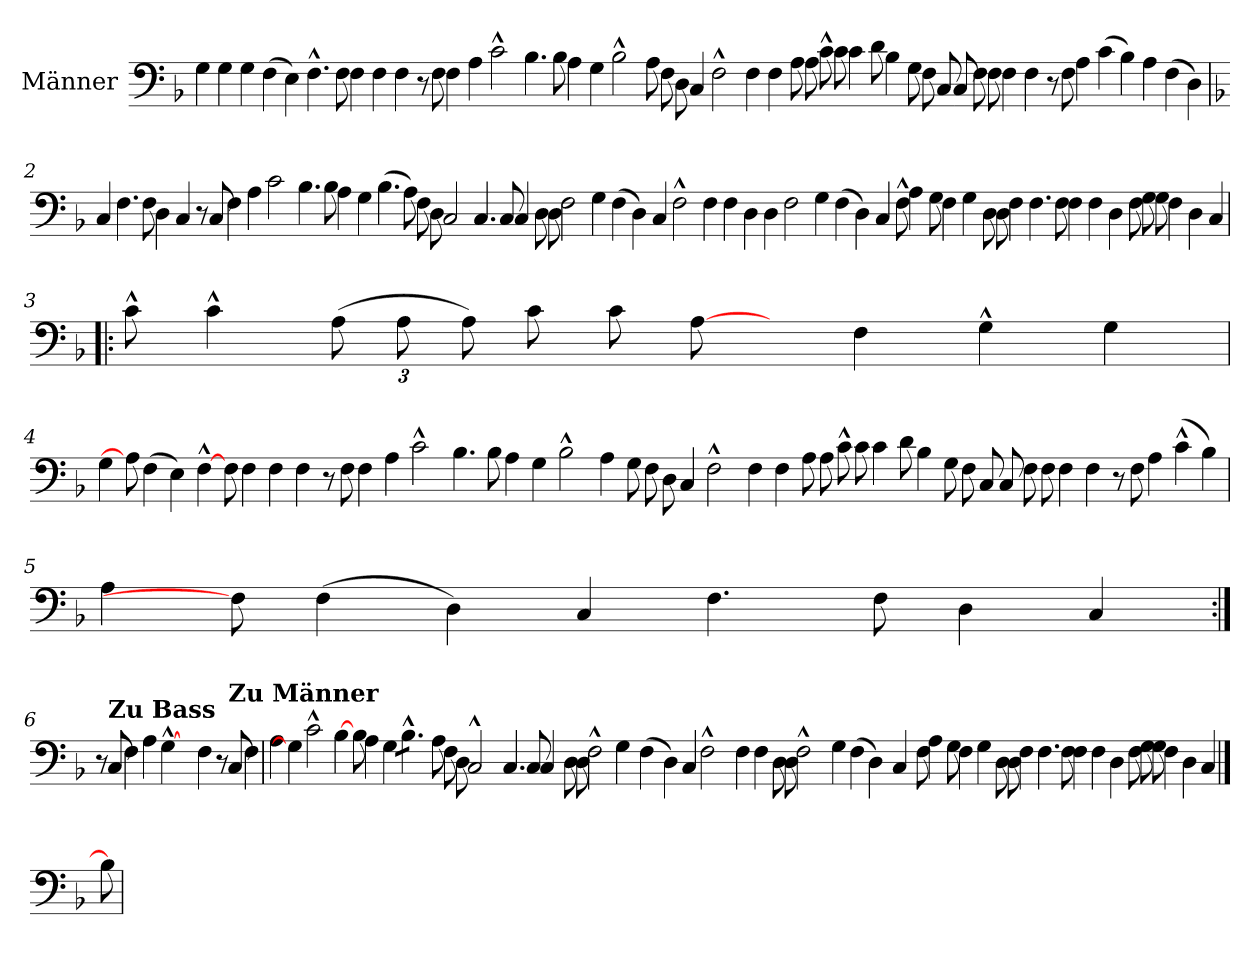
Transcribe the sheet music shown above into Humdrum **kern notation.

**kern
*part1
*staff1
*I"Männer
*I'M.
*clefF4
*k[b-]
=1
4G\
4G\
4G\
(>4F\
4E\)
4.F^^\
8F\
4F\
4F\
4F\
8r
8F\
4F\
4A\
2c^^\
4.B-\
8B-\
4A\
4G\
2B-^^\
8A\
8F\
8D\
4C/
2F^^\
4F\
4F\
8A\
8A\
8c^^\
8c\
4c\
8d\
4B-\
8G\
8F\
8C/
8C/
8F\
8F\
4F\
4F\
8r
8F\
4A\
(>4c\
4B-\)
4A\
(>4F\
4D\)
!!LO:LB:g=z
=2
*k[b-]
4C/
4.F\
8F\
4D\
4C/
8r
8C/
4F\
4A\
2c\
4.B-\
8B-\
4A\
4G\
(>4.B-\
8A\)
8F\
8D\
2C/
4.C/
8C/
4C/
*MM100
8D\
8D\
2F\
4G\
(>4F\
4D\)
4C/
2F^^\
4F\
4F\
4D\
4D\
2F\
4G\
(>4F\
4D\)
4C/
*MM120
8F^^\
4A\
8G\
4F\
4G\
8D\
8D\
4F\
4.F\
8F\
4F\
4F\
4D\
8F\
8G\
8G\
4F\
4D\
4C/
!!LO:LB:g=z
=3!|:
8c^^\
4c^^\
*Xbrackettup
(>12A\
12A\
12A\)
8c\
8c\
[8A\
8ryy
4F\
4G^^\
4G\
!!LO:LB:g=z
=4
4G\
8A\]
(>4F\
4E\)
[4F^^\
8F\
4F\
4F\
4F\
8r
8F\
4F\
4A\
2c^^\
4.B-\
8B-\
4A\
4G\
2B-^^\
4A\
8G\
8F\
8D\
4C/
2F^^\
4F\
4F\
8A\
8A\
8c^^\
8c\
4c\
8d\
4B-\
8G\
8F\
8C/
8C/
8F\
8F\
4F\
4F\
8r
8F\
4A\
(>4c^^\
4B-\)
!!LO:LB:g=z
=5
4A\
8F\]
(>4F\
4D\)
4C/
4.F\
8F\
4D\
4C/
=6:|!
8r
!LO:TX:a:B:t=Zu Bass
8C/
4F\
4A\
[4G^^\
4ryy
4F\
8r
!LO:TX:a:B:t=Zu Männer
8C/
4F\
!!LO:LB:g=z
=7
*^
*	*^
4A\	4%15ryy	1ryy
4G\]	.	.
2c^^\	.	.
[4B-\	.	1ryy
8B-\	.	.
4A\	.	.
4G\	.	.
*tremolo	*	*
(>8B-^^\L	.	.
(>8B-^^\	.	1ryy
8B-^^\J	.	.
*Xtremolo	*	*
8A\)	.	.
8F\	.	.
8D\	.	.
2C^^/	.	.
.	.	1ryy
4.C/	.	.
8C/	.	.
4C/	.	.
*MM100	*	*
.	1ryy	.
8D\	.	.
8D\	.	1ryy
2F^^\	.	.
4G\	.	.
.	2%15ryy	.
(>4F\	.	.
.	.	1ryy
4D\)	.	.
4C/	.	.
2F^^\	.	.
.	.	1ryy
4F\	.	.
4F\	.	.
8D\	.	.
8D\	.	.
2F^^\	.	.
.	.	1ryy
4G\	.	.
(>4F\	.	.
4D\)	.	.
.	.	4ryy
4C/	.	.
*MM120	*	*
.	.	00ryy
8F\	.	.
4A\	.	.
8G\	.	.
4F\	.	.
4G\	.	.
8D\	.	.
8D\	.	.
4F\	.	.
4.F\	.	.
8F\	.	.
4F\	.	.
4F\	.	.
4D\	.	.
8F\	.	.
8G\	.	.
8G\	.	.
4F\	.	.
4D\	.	.
4C/	.	.
*v	*v	*v
==8
8B-\]
=
*-
